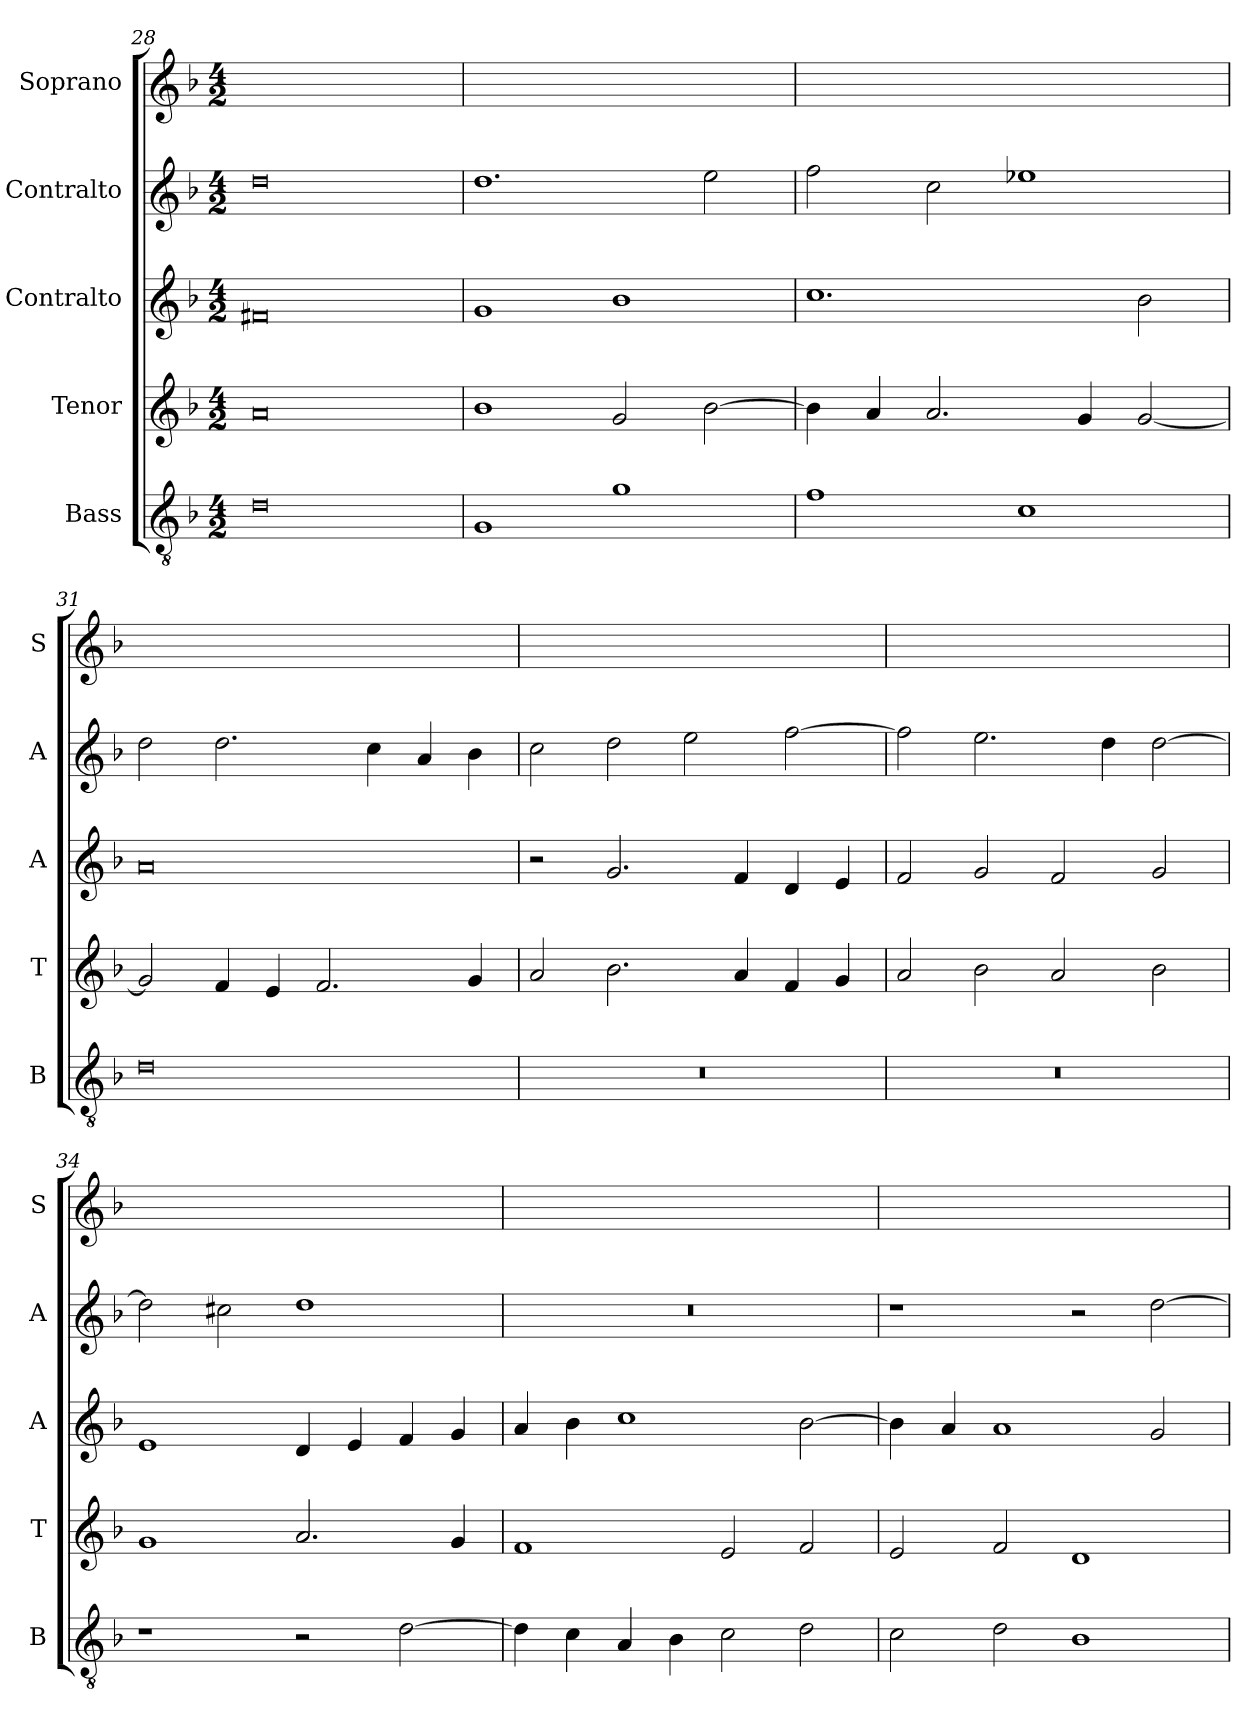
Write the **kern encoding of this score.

**kern	**kern	**kern	**kern	**kern
*part5	*part4	*part3	*part2	*part1
*staff5	*staff4	*staff3	*staff2	*staff1
*I"Bass	*I"Tenor	*I"Contralto	*I"Contralto	*I"Soprano
*I'B	*I'T	*I'A	*I'A	*I'S
*clefGv2	*clefG2	*clefG2	*clefG2	*clefG2
*k[b-]	*k[b-]	*k[b-]	*k[b-]	*k[b-]
*G:dor	*G:dor	*G:dor	*G:dor	*G:dor
*M4/2	*M4/2	*M4/2	*M4/2	*M4/2
=28	=28	=28	=28	=28
0d	0a	0f#X	0dd	0ryy
=29	=29	=29	=29	=29
1G	1b-	1g	1.dd	0ryy
1g	2g	1b-	.	.
.	[2b-	.	2ee	.
=30	=30	=30	=30	=30
1f	4b-]	1.cc	2ff	0ryy
.	4a	.	.	.
.	2.a	.	2cc	.
1c	.	.	1ee-X	.
.	4g	.	.	.
.	[2g	2b-	.	.
=31	=31	=31	=31	=31
0d	2g]	0a	2dd	0ryy
.	4f	.	2.dd	.
.	4e	.	.	.
.	2.f	.	.	.
.	.	.	4cc	.
.	.	.	4a	.
.	4g	.	4b-	.
=32	=32	=32	=32	=32
0r	2a	2r	2cc	0ryy
.	2.b-	2.g	2dd	.
.	.	.	2ee	.
.	4a	4f	.	.
.	4f	4d	[2ff	.
.	4g	4e	.	.
=33	=33	=33	=33	=33
0r	2a	2f	2ff]	0ryy
.	2b-	2g	2.ee	.
.	2a	2f	.	.
.	.	.	4dd	.
.	2b-	2g	[2dd	.
=34	=34	=34	=34	=34
1r	1g	1e	2dd]	0ryy
.	.	.	2cc#X	.
2r	2.a	4d	1dd	.
.	.	4e	.	.
[2d	.	4f	.	.
.	4g	4g	.	.
=35	=35	=35	=35	=35
4d]	1f	4a	0r	0ryy
4c	.	4b-	.	.
4A	.	1cc	.	.
4B-	.	.	.	.
2c	2e	.	.	.
2d	2f	[2b-	.	.
=36	=36	=36	=36	=36
2c	2e	4b-]	1r	0ryy
.	.	4a	.	.
2d	2f	1a	.	.
1B-	1d	.	2r	.
.	.	2g	[2dd	.
=	=	=	=	=
*-	*-	*-	*-	*-
